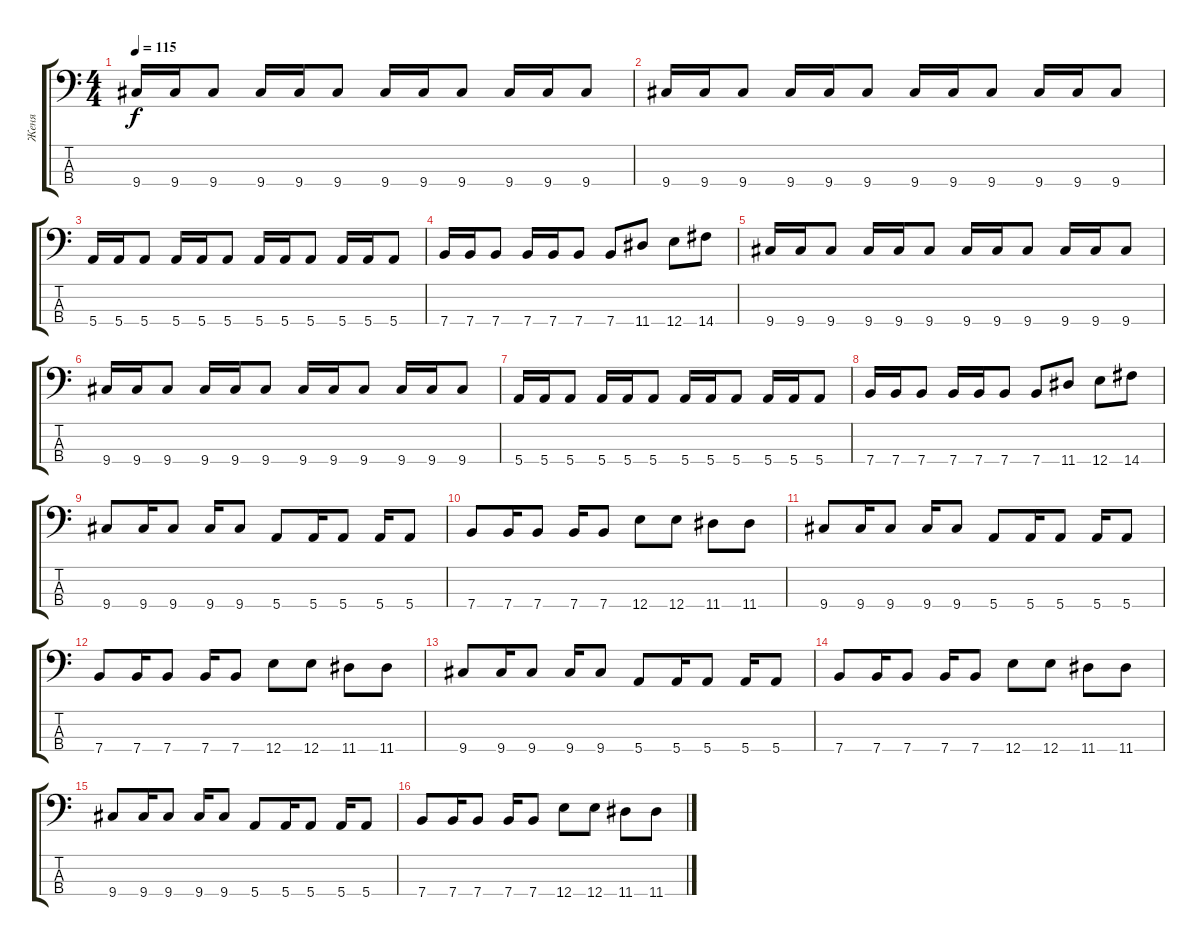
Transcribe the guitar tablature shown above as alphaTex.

\track ("Женя" "Женя") {instrument electricbassfinger}
\staff {score tabs}
\tuning (G2 D2 A1 E1) {hide}
\ts (4 4)
\tempo 115
\clef f4
\ks c
9.4.16{dy f} 9.4.16 9.4.8 9.4.16 9.4.16 9.4.8 9.4.16 9.4.16 9.4.8 9.4.16 9.4.16 9.4.8 |
9.4.16 9.4.16 9.4.8 9.4.16 9.4.16 9.4.8 9.4.16 9.4.16 9.4.8 9.4.16 9.4.16 9.4.8 |
5.4.16 5.4.16 5.4.8 5.4.16 5.4.16 5.4.8 5.4.16 5.4.16 5.4.8 5.4.16 5.4.16 5.4.8 |
7.4.16 7.4.16 7.4.8 7.4.16 7.4.16 7.4.8 7.4.8 11.4.8 12.4.8 14.4.8 |
9.4.16 9.4.16 9.4.8 9.4.16 9.4.16 9.4.8 9.4.16 9.4.16 9.4.8 9.4.16 9.4.16 9.4.8 |
9.4.16 9.4.16 9.4.8 9.4.16 9.4.16 9.4.8 9.4.16 9.4.16 9.4.8 9.4.16 9.4.16 9.4.8 |
5.4.16 5.4.16 5.4.8 5.4.16 5.4.16 5.4.8 5.4.16 5.4.16 5.4.8 5.4.16 5.4.16 5.4.8 |
7.4.16 7.4.16 7.4.8 7.4.16 7.4.16 7.4.8 7.4.8 11.4.8 12.4.8 14.4.8 |
9.4.8 9.4.16 9.4.8 9.4.16 9.4.8 5.4.8 5.4.16 5.4.8 5.4.16 5.4.8 |
7.4.8 7.4.16 7.4.8 7.4.16 7.4.8 12.4.8 12.4.8 11.4.8 11.4.8 |
9.4.8 9.4.16 9.4.8 9.4.16 9.4.8 5.4.8 5.4.16 5.4.8 5.4.16 5.4.8 |
7.4.8 7.4.16 7.4.8 7.4.16 7.4.8 12.4.8 12.4.8 11.4.8 11.4.8 |
9.4.8 9.4.16 9.4.8 9.4.16 9.4.8 5.4.8 5.4.16 5.4.8 5.4.16 5.4.8 |
7.4.8 7.4.16 7.4.8 7.4.16 7.4.8 12.4.8 12.4.8 11.4.8 11.4.8 |
9.4.8 9.4.16 9.4.8 9.4.16 9.4.8 5.4.8 5.4.16 5.4.8 5.4.16 5.4.8 |
7.4.8 7.4.16 7.4.8 7.4.16 7.4.8 12.4.8 12.4.8 11.4.8 11.4.8
